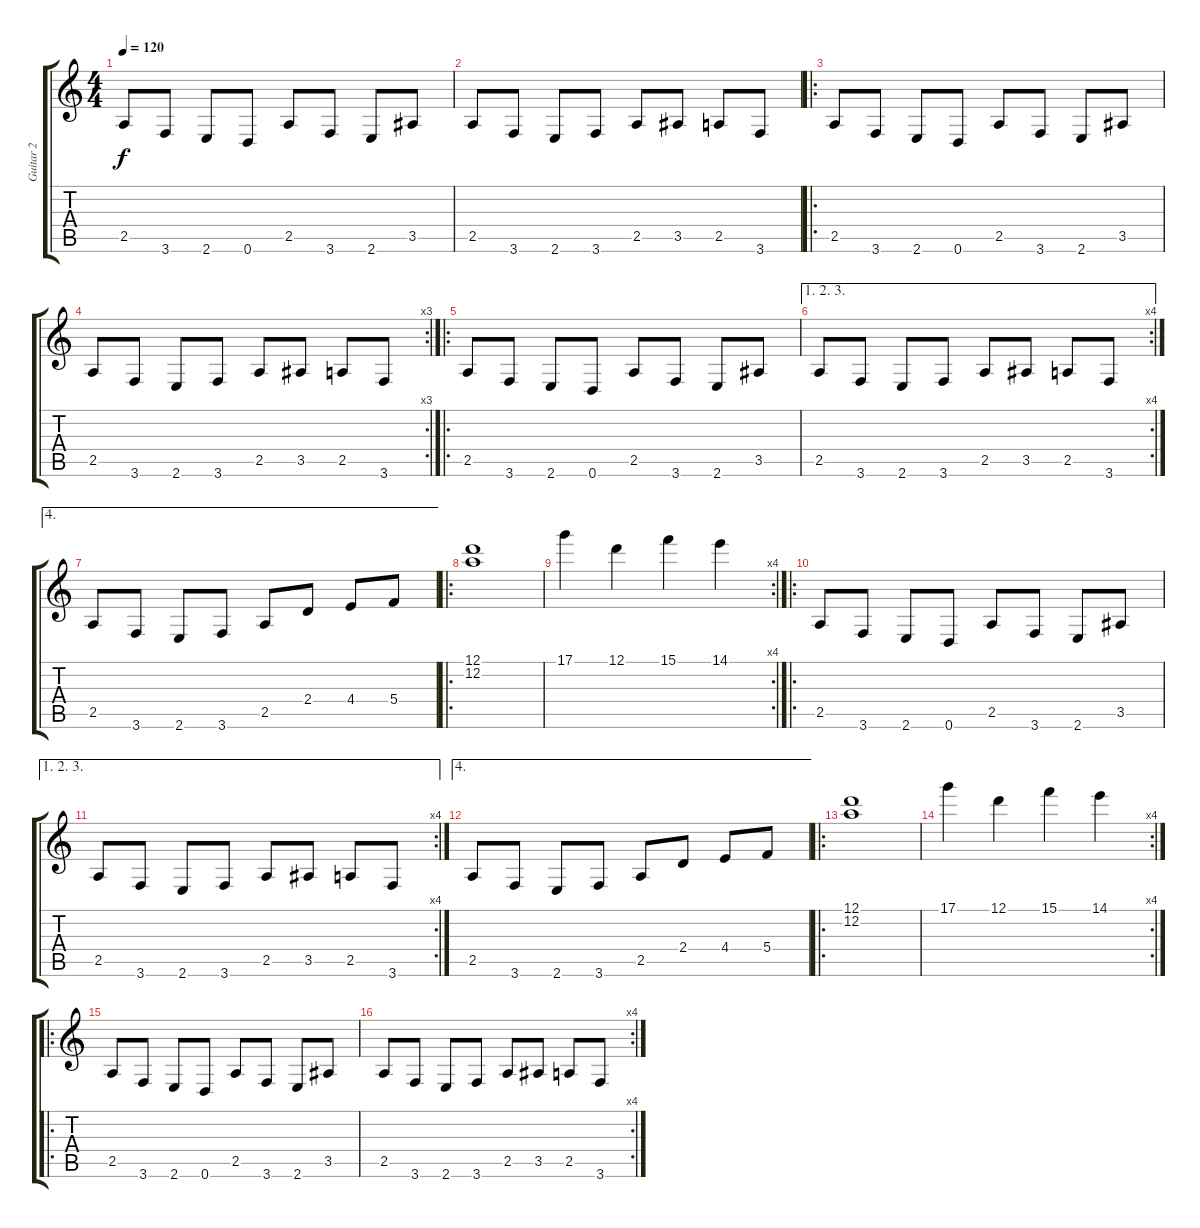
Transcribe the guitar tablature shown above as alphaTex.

\track ("Guitar 2" "Guitar 2") {instrument distortionguitar}
\staff {score tabs}
\tuning (D4 A3 F3 C3 G2 D2) {hide}
\ts (4 4)
\tempo 120
\clef g2
\ks c
2.5.8{dy f instrument distortionguitar} 3.6.8 2.6.8 0.6.8 2.5.8 3.6.8 2.6.8 3.5.8 |
2.5.8 3.6.8 2.6.8 3.6.8 2.5.8 3.5.8 2.5.8 3.6.8 |
\ro
2.5.8 3.6.8 2.6.8 0.6.8 2.5.8 3.6.8 2.6.8 3.5.8 |
\rc 3
2.5.8 3.6.8 2.6.8 3.6.8 2.5.8 3.5.8 2.5.8 3.6.8 |
\ro
2.5.8 3.6.8 2.6.8 0.6.8 2.5.8 3.6.8 2.6.8 3.5.8 |
\ae (1 2 3)
\rc 4
2.5.8 3.6.8 2.6.8 3.6.8 2.5.8 3.5.8 2.5.8 3.6.8 |
\ae 4
2.5.8 3.6.8 2.6.8 3.6.8 2.5.8 2.4.8 4.4.8 5.4.8 |
\ro
(12.1 12.2).1 |
\rc 4
17.1.4 12.1.4 15.1.4 14.1.4 |
\ro
2.5.8 3.6.8 2.6.8 0.6.8 2.5.8 3.6.8 2.6.8 3.5.8 |
\ae (1 2 3)
\rc 4
2.5.8 3.6.8 2.6.8 3.6.8 2.5.8 3.5.8 2.5.8 3.6.8 |
\ae 4
2.5.8 3.6.8 2.6.8 3.6.8 2.5.8 2.4.8 4.4.8 5.4.8 |
\ro
(12.1 12.2).1 |
\rc 4
17.1.4 12.1.4 15.1.4 14.1.4 |
\ro
2.5.8 3.6.8 2.6.8 0.6.8 2.5.8 3.6.8 2.6.8 3.5.8 |
\rc 4
2.5.8 3.6.8 2.6.8 3.6.8 2.5.8 3.5.8 2.5.8 3.6.8
